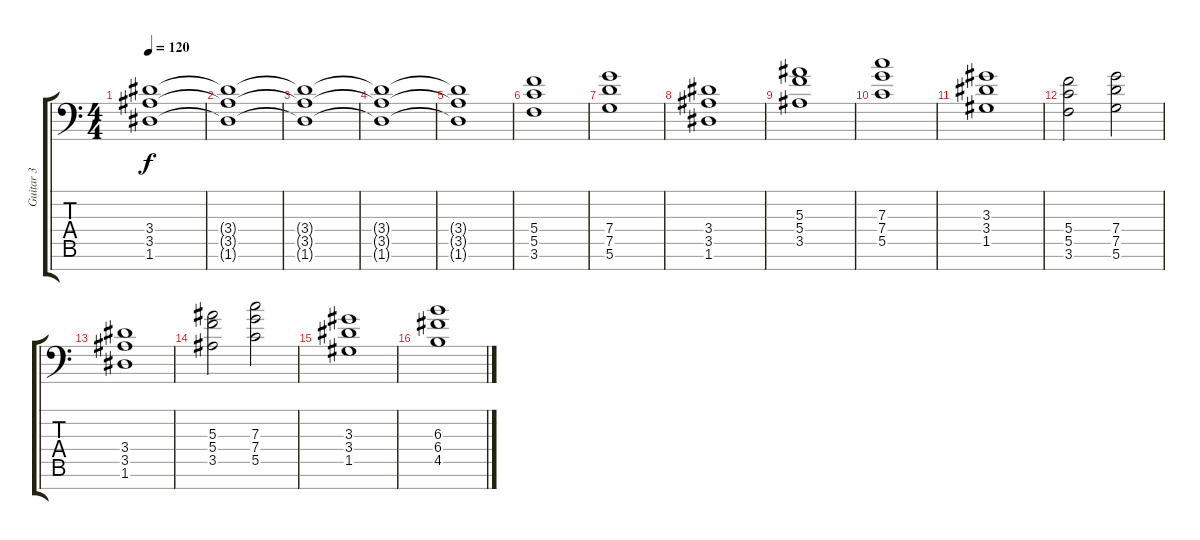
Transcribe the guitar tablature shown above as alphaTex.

\track ("Guitar 3" "Guitar 3") {instrument distortionguitar}
\staff {score tabs}
\tuning (D4 A3 F3 C3 G2 D2 G1) {hide}
\ts (4 4)
\tempo 120
\clef f4
\ks c
(3.4{t} 3.5{t} 1.6{t}).1{dy f} |
(3.4{t} 3.5{t} 1.6{t}).1 |
(3.4{t} 3.5{t} 1.6{t}).1 |
(3.4{t} 3.5{t} 1.6{t}).1 |
(3.4{t} 3.5{t} 1.6{t}).1 |
(5.4 5.5 3.6).1 |
(7.4 7.5 5.6).1 |
(3.4 3.5 1.6).1 |
(5.3 5.4 3.5).1 |
(7.3 7.4 5.5).1 |
(3.3 3.4 1.5).1 |
(5.4 5.5 3.6).2 (7.4 7.5 5.6).2 |
(3.4 3.5 1.6).1 |
(5.3 5.4 3.5).2 (7.3 7.4 5.5).2 |
(3.3 3.4 1.5).1 |
(6.3 6.4 4.5).1
